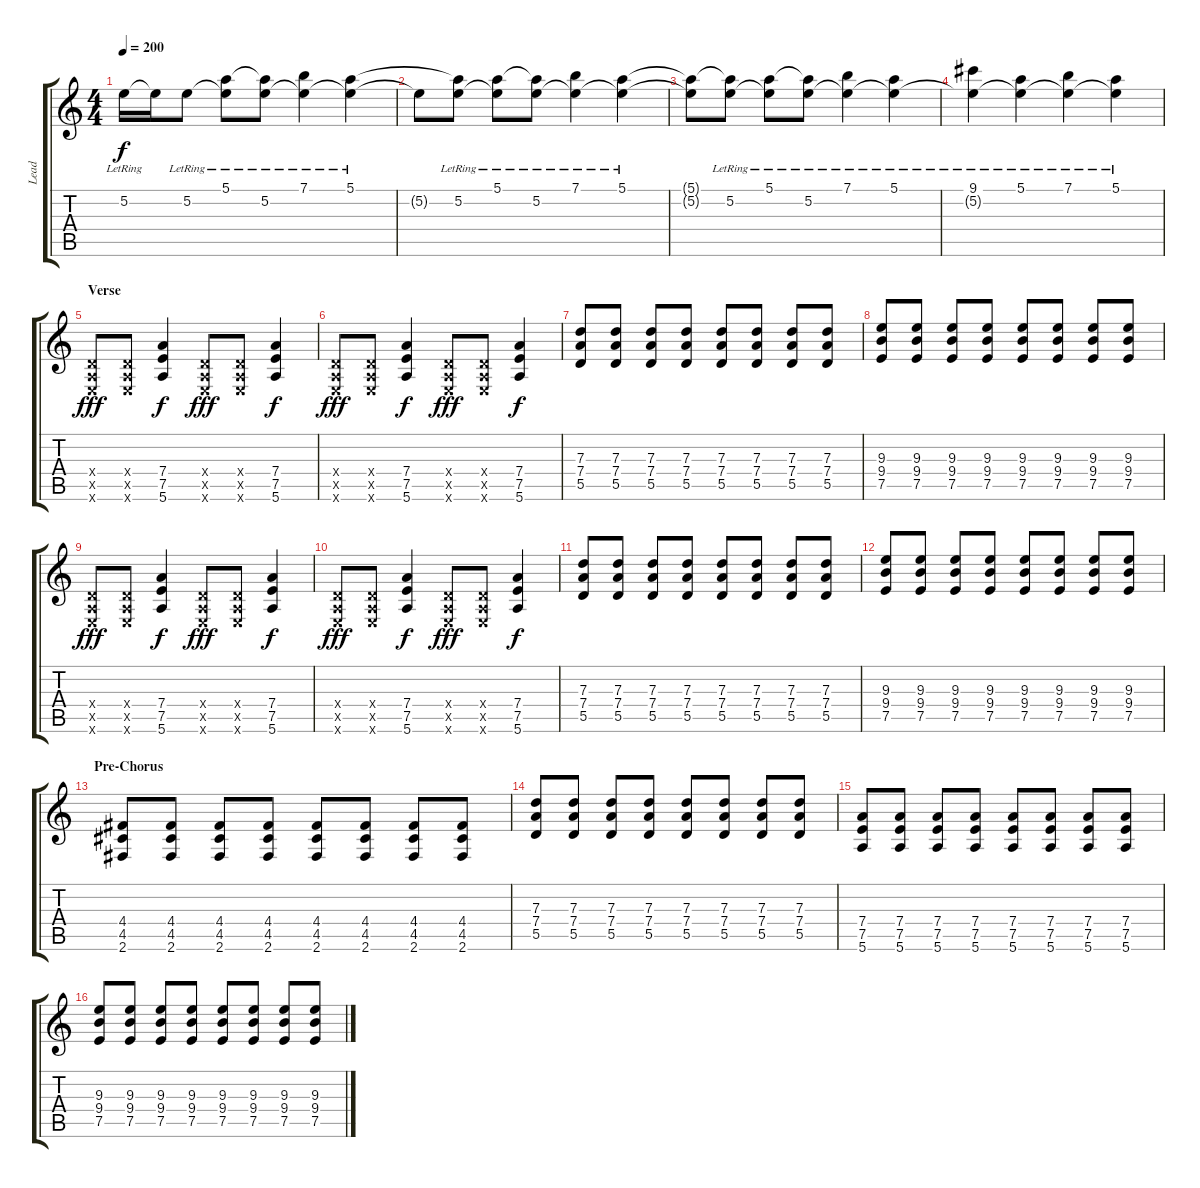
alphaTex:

\track ("Lead" "Lead") {instrument distortionguitar}
\staff {score tabs}
\tuning (E4 B3 G3 D3 A2 E2) {hide}
\ts (4 4)
\tempo 200
\clef g2
\ks c
5.2{lr}.16{dy f} 5.2{t}.16 5.2{lr}.8 (5.1{lr} 5.2{t}).8 (5.1{t} 5.2{lr}).8 (7.1{lr} 5.2{t}).4 (5.1{lr} 5.2{t}).4 |
5.2{t}.8 (5.1{t} 5.2{lr}).8 (5.1{lr} 5.2{t}).8 (5.1{t} 5.2{lr}).8 (7.1{lr} 5.2{t}).4 (5.1{lr} 5.2{t}).4 |
(5.1{t} 5.2{t}).8 (5.1{t} 5.2{lr}).8 (5.1{lr} 5.2{t}).8 (5.1{t} 5.2{lr}).8 (7.1{lr} 5.2{t}).4 (5.1{lr} 5.2{t}).4 |
(9.1{lr} 5.2{t}).4 (5.1{lr} 5.2{t}).4 (7.1{lr} 5.2{t}).4 (5.1{lr} 5.2{t}).4 |
\section ("" "Verse")
(0.4{x} 0.5{x} 0.6{x}).8{dy fff} (0.4{x} 0.5{x} 0.6{x}).8 (7.4 7.5 5.6).4{dy f} (0.4{x} 0.5{x} 0.6{x}).8{dy fff} (0.4{x} 0.5{x} 0.6{x}).8 (7.4 7.5 5.6).4{dy f} |
(0.4{x} 0.5{x} 0.6{x}).8{dy fff} (0.4{x} 0.5{x} 0.6{x}).8 (7.4 7.5 5.6).4{dy f} (0.4{x} 0.5{x} 0.6{x}).8{dy fff} (0.4{x} 0.5{x} 0.6{x}).8 (7.4 7.5 5.6).4{dy f} |
(7.3 7.4 5.5).8 (7.3 7.4 5.5).8 (7.3 7.4 5.5).8 (7.3 7.4 5.5).8 (7.3 7.4 5.5).8 (7.3 7.4 5.5).8 (7.3 7.4 5.5).8 (7.3 7.4 5.5).8 |
(9.3 9.4 7.5).8 (9.3 9.4 7.5).8 (9.3 9.4 7.5).8 (9.3 9.4 7.5).8 (9.3 9.4 7.5).8 (9.3 9.4 7.5).8 (9.3 9.4 7.5).8 (9.3 9.4 7.5).8 |
(0.4{x} 0.5{x} 0.6{x}).8{dy fff} (0.4{x} 0.5{x} 0.6{x}).8 (7.4 7.5 5.6).4{dy f} (0.4{x} 0.5{x} 0.6{x}).8{dy fff} (0.4{x} 0.5{x} 0.6{x}).8 (7.4 7.5 5.6).4{dy f} |
(0.4{x} 0.5{x} 0.6{x}).8{dy fff} (0.4{x} 0.5{x} 0.6{x}).8 (7.4 7.5 5.6).4{dy f} (0.4{x} 0.5{x} 0.6{x}).8{dy fff} (0.4{x} 0.5{x} 0.6{x}).8 (7.4 7.5 5.6).4{dy f} |
(7.3 7.4 5.5).8 (7.3 7.4 5.5).8 (7.3 7.4 5.5).8 (7.3 7.4 5.5).8 (7.3 7.4 5.5).8 (7.3 7.4 5.5).8 (7.3 7.4 5.5).8 (7.3 7.4 5.5).8 |
(9.3 9.4 7.5).8 (9.3 9.4 7.5).8 (9.3 9.4 7.5).8 (9.3 9.4 7.5).8 (9.3 9.4 7.5).8 (9.3 9.4 7.5).8 (9.3 9.4 7.5).8 (9.3 9.4 7.5).8 |
\section ("" "Pre-Chorus")
(4.4 4.5 2.6).8 (4.4 4.5 2.6).8 (4.4 4.5 2.6).8 (4.4 4.5 2.6).8 (4.4 4.5 2.6).8 (4.4 4.5 2.6).8 (4.4 4.5 2.6).8 (4.4 4.5 2.6).8 |
(7.3 7.4 5.5).8 (7.3 7.4 5.5).8 (7.3 7.4 5.5).8 (7.3 7.4 5.5).8 (7.3 7.4 5.5).8 (7.3 7.4 5.5).8 (7.3 7.4 5.5).8 (7.3 7.4 5.5).8 |
(7.4 7.5 5.6).8 (7.4 7.5 5.6).8 (7.4 7.5 5.6).8 (7.4 7.5 5.6).8 (7.4 7.5 5.6).8 (7.4 7.5 5.6).8 (7.4 7.5 5.6).8 (7.4 7.5 5.6).8 |
(9.3 9.4 7.5).8 (9.3 9.4 7.5).8 (9.3 9.4 7.5).8 (9.3 9.4 7.5).8 (9.3 9.4 7.5).8 (9.3 9.4 7.5).8 (9.3 9.4 7.5).8 (9.3 9.4 7.5).8
